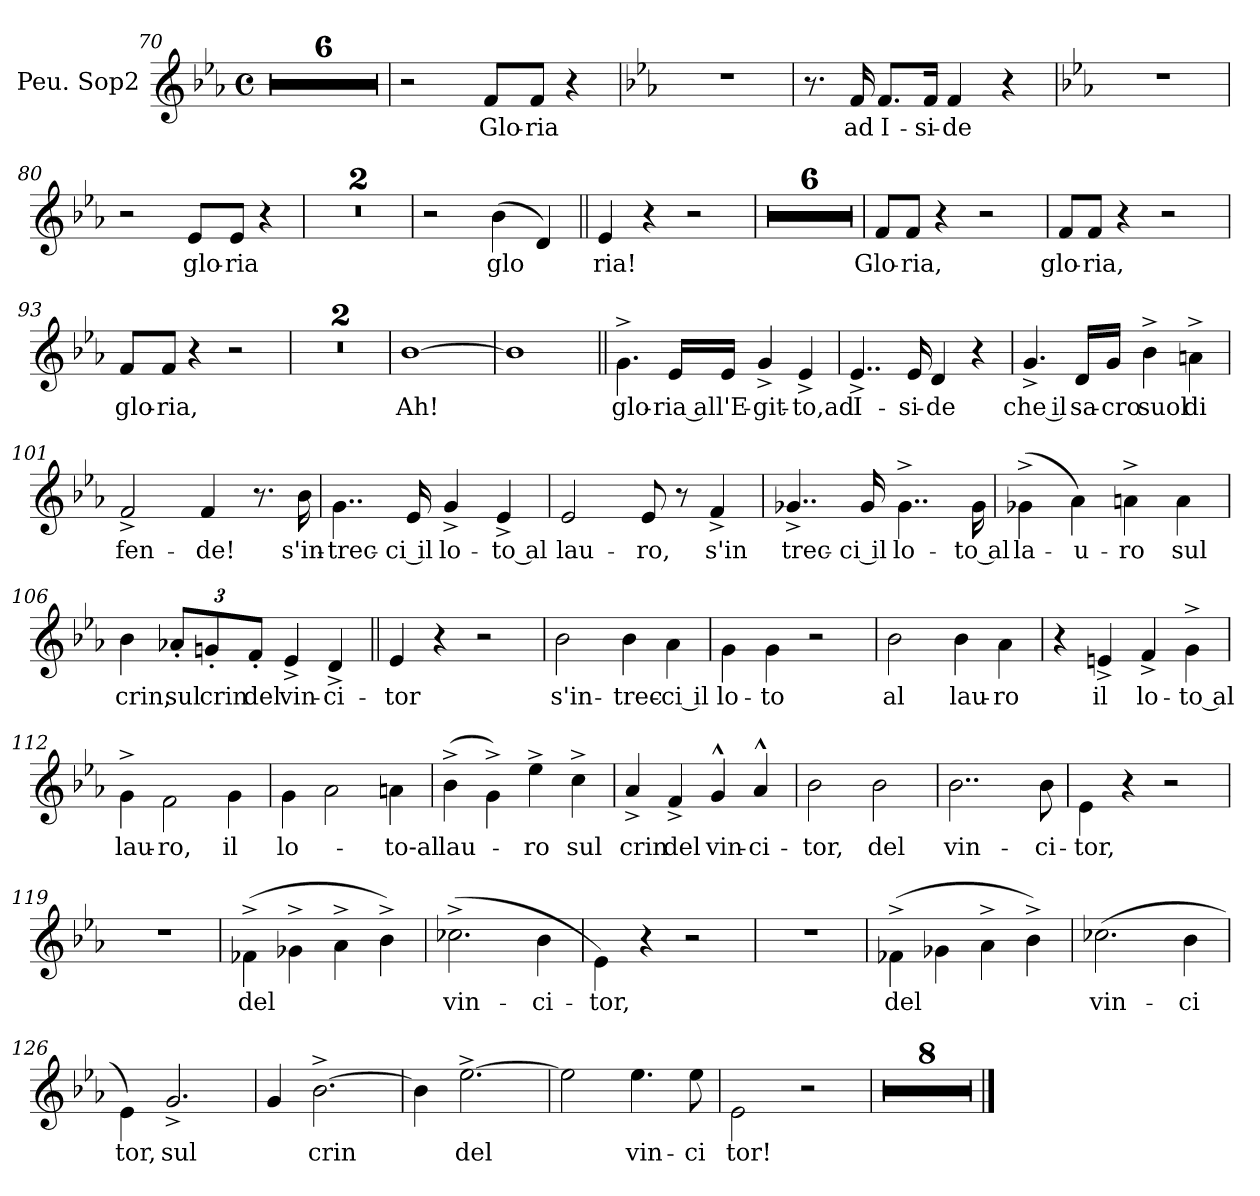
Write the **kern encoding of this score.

**kern	**text
*part1	*part1
*staff1	*staff1
*I"Peu. Sop2	*
*I'Peu. Sop2	*
*clefG2	*
*k[b-e-a-]	*
*M4/4	*
*met(c)	*
=70	=70
1r	.
=71	=71
1r	.
!!LO:LB:g=z
=72	=72
*k[b-e-a-]	*
1r	.
=73	=73
1r	.
=74	=74
1r	.
!!LO:PB:g=z
=75	=75
*k[b-e-a-]	*
1r	.
=76	=76
2r	.
!	!LO:LY:b:color=#0055FF
8f/L	Glo-
!	!LO:LY:b:color=#0055FF
8f/J	-ria
4r	.
!!LO:PB:g=z
=77	=77
*k[b-e-a-]	*
1r	.
=78	=78
8.r	.
!	!LO:LY:b:color=#0055FF
16f/	ad
!	!LO:LY:b:color=#0055FF
8.f/L	I-
!	!LO:LY:b:color=#0055FF
16f/Jk	-si-
!	!LO:LY:b:color=#0055FF
4f/	-de
4r	.
!!LO:PB:g=z
=79	=79
*k[b-e-a-]	*
1r	.
=80	=80
2r	.
!	!LO:LY:b:color=#0055FF
8e-/L	glo-
!	!LO:LY:b:color=#0055FF
8e-/J	-ria
4r	.
!!LO:PB:g=z
=81	=81
1r	.
=82	=82
1r	.
!!LO:PB:g=z
=83	=83
2r	.
!	!LO:LY:b:color=#0055FF
(>4b-\	glo
4d/)	.
=84||	=84||
!	!LO:LY:b:color=#0055FF
4e-/	ria!
4r	.
2r	.
!!LO:PB:g=z
=85	=85
1r	.
=86	=86
1r	.
=87	=87
1r	.
!!LO:LB:g=z
=88	=88
1r	.
=89	=89
1r	.
=90	=90
1r	.
!!LO:PB:g=z
=91	=91
!	!LO:LY:b:color=#0055FF
8f/L	Glo-
!	!LO:LY:b:color=#0055FF
8f/J	-ria,
4r	.
2r	.
=92	=92
!	!LO:LY:b:color=#0055FF
8f/L	glo-
!	!LO:LY:b:color=#0055FF
8f/J	-ria,
4r	.
2r	.
=93	=93
!	!LO:LY:b:color=#0055FF
8f/L	glo-
!	!LO:LY:b:color=#0055FF
8f/J	-ria,
4r	.
2r	.
!!LO:PB:g=z
=94	=94
1r	.
=95	=95
1r	.
=96	=96
!	!LO:LY:b:color=#0055FF
[1b-	Ah!
=97	=97
1b-]	.
!!LO:PB:g=z
=98||	=98||
!	!LO:LY:b:color=#0055FF
4.g^\	glo-
!	!LO:LY:b:color=#0055FF
16e-/LL	ria al
!	!LO:LY:b:color=#0055FF
16e-/JJ	l'E-
!	!LO:LY:b:color=#0055FF
4g^/	-git-
!	!LO:LY:b:color=#0055FF
4e-^/	-to,ad
=99	=99
!	!LO:LY:b:color=#0055FF
4..e-^/	I-
!	!LO:LY:b:color=#0055FF
16e-/	-si-
!	!LO:LY:b:color=#0055FF
4d/	-de
4r	.
!!LO:PB:g=z
=100	=100
!	!LO:LY:b:color=#0055FF
4.g^/	che il
!	!LO:LY:b:color=#0055FF
16d/LL	sa-
!	!LO:LY:b:color=#0055FF
16g/JJ	-cro
!	!LO:LY:b:color=#0055FF
4b-^\	suol
!	!LO:LY:b:color=#0055FF
4an^\	di
=101	=101
!	!LO:LY:b:color=#0055FF
2f^/	fen-
!	!LO:LY:b:color=#0055FF
4f/	-de!
8.r	.
!	!LO:LY:b:color=#0055FF
16b-\	s'in-
!!LO:PB:g=z
=102	=102
!	!LO:LY:b:color=#0055FF
4..g\	-trec-
!	!LO:LY:b:color=#0055FF
16e-/	ci il
!	!LO:LY:b:color=#0055FF
4g^/	lo-
!	!LO:LY:b:color=#0055FF
4e-^/	to al
=103	=103
!	!LO:LY:b:color=#0055FF
2e-/	-lau-
!	!LO:LY:b:color=#0055FF
8e-/	-ro,
8r	.
!	!LO:LY:b:color=#0055FF
4f^/	s'in
!!LO:PB:g=z
=104	=104
!	!LO:LY:b:color=#0055FF
4..g-X^/	-trec-
!	!LO:LY:b:color=#0055FF
16g-/	ci il
!	!LO:LY:b:color=#0055FF
4..g-^\	lo-
!	!LO:LY:b:color=#0055FF
16g-\	to al
=105	=105
!	!LO:LY:b:color=#0055FF
(>4g-X^\	la-
!	!LO:LY:b:color=#0055FF
4a-\)	-u-
!	!LO:LY:b:color=#0055FF
4an^\	-ro
!	!LO:LY:b:color=#0055FF
4a\	sul
!!LO:PB:g=z
=106	=106
!	!LO:LY:b:color=#0055FF
4b-\	crin,
!	!LO:LY:b:color=#0055FF
12a-X'/L	sul
!	!LO:LY:b:color=#0055FF
12gn'/	crin
!	!LO:LY:b:color=#0055FF
12f'/J	del
!	!LO:LY:b:color=#0055FF
4e-^/	vin-
!	!LO:LY:b:color=#0055FF
4d^/	-ci-
=107||	=107||
!	!LO:LY:b:color=#0055FF
4e-/	-tor
4r	.
2r	.
!!LO:PB:g=z
=108	=108
!	!LO:LY:b:color=#0055FF
2b-\	s'in-
!	!LO:LY:b:color=#0055FF
4b-\	-trec-
!	!LO:LY:b:color=#0055FF
4a-\	ci il
=109	=109
!	!LO:LY:b:color=#0055FF
4g\	lo-
!	!LO:LY:b:color=#0055FF
4g\	-to
2r	.
=110	=110
!	!LO:LY:b:color=#0055FF
2b-\	al
!	!LO:LY:b:color=#0055FF
4b-\	lau-
!	!LO:LY:b:color=#0055FF
4a-\	-ro
!!LO:PB:g=z
=111	=111
4r	.
!	!LO:LY:b:color=#0055FF
4en^/	il
!	!LO:LY:b:color=#0055FF
4f^/	lo-
!	!LO:LY:b:color=#0055FF
4g^\	to al
=112	=112
!	!LO:LY:b:color=#0055FF
4g^\	lau-
!	!LO:LY:b:color=#0055FF
2f\	-ro,
!	!LO:LY:b:color=#0055FF
4g\	il
=113	=113
!	!LO:LY:b:color=#0055FF
4g\	lo-
2a-\	.
!	!LO:LY:b:color=#0055FF
4an\	-to-al
=114	=114
!	!LO:LY:b:color=#0055FF
(>4b-^\	lau-
4g^\)	.
!	!LO:LY:b:color=#0055FF
4ee-^\	-ro
!	!LO:LY:b:color=#0055FF
4cc^\	sul
!!LO:PB:g=z
=115	=115
!	!LO:LY:b:color=#0055FF
4a-^/	crin
!	!LO:LY:b:color=#0055FF
4f^/	del
!	!LO:LY:b:color=#0055FF
4g^^/	vin-
!	!LO:LY:b:color=#0055FF
4a-^^/	-ci-
=116	=116
!	!LO:LY:b:color=#0055FF
2b-\	-tor,
!	!LO:LY:b:color=#0055FF
2b-\	del
=117	=117
!	!LO:LY:b:color=#0055FF
2..b-\	vin-
!	!LO:LY:b:color=#0055FF
8b-\	-ci-
!!LO:PB:g=z
=118	=118
!	!LO:LY:b:color=#0055FF
4e-\	-tor,
4r	.
2r	.
=119	=119
1r	.
=120	=120
!	!LO:LY:b:color=#0055FF
(>4f-X^\	del
4g-X^\	.
4a-^\	.
4b-^\)	.
!!LO:PB:g=z
=121	=121
!	!LO:LY:b:color=#0055FF
(>2.cc-X^\	vin-
!	!LO:LY:b:color=#0055FF
4b-\	-ci-
=122	=122
!	!LO:LY:b:color=#0055FF
4e-\)	-tor,
4r	.
2r	.
=123	=123
1r	.
!!LO:PB:g=z
=124	=124
!	!LO:LY:b:color=#0055FF
(>4f-X^\	del
4g-X\	.
4a-^\	.
4b-^\)	.
=125	=125
!	!LO:LY:b:color=#0055FF
(>2.cc-X\	vin-
!	!LO:LY:b:color=#0055FF
4b-\	-ci
=126	=126
!	!LO:LY:b:color=#0055FF
4e-\)	tor,
!	!LO:LY:b:color=#0055FF
2.g^/	sul
!!LO:PB:g=z
=127	=127
4g/	.
!	!LO:LY:b:color=#0055FF
[2.b-^\	crin
=128	=128
4b-\]	.
!	!LO:LY:b:color=#0055FF
[2.ee-^\	del
=129	=129
2ee-\]	.
!	!LO:LY:b:color=#0055FF
4.ee-\	vin-
!	!LO:LY:b:color=#0055FF
8ee-\	-ci
!!LO:PB:g=z
=130	=130
!	!LO:LY:b:color=#0055FF
2e-\	tor!
2r	.
=131	=131
1r	.
=132	=132
1r	.
=133	=133
1r	.
!!LO:LB:g=z
=134	=134
1r	.
=135	=135
1r	.
=136	=136
1r	.
=137	=137
1r	.
=138	=138
1r	.
==	==
*-	*-
